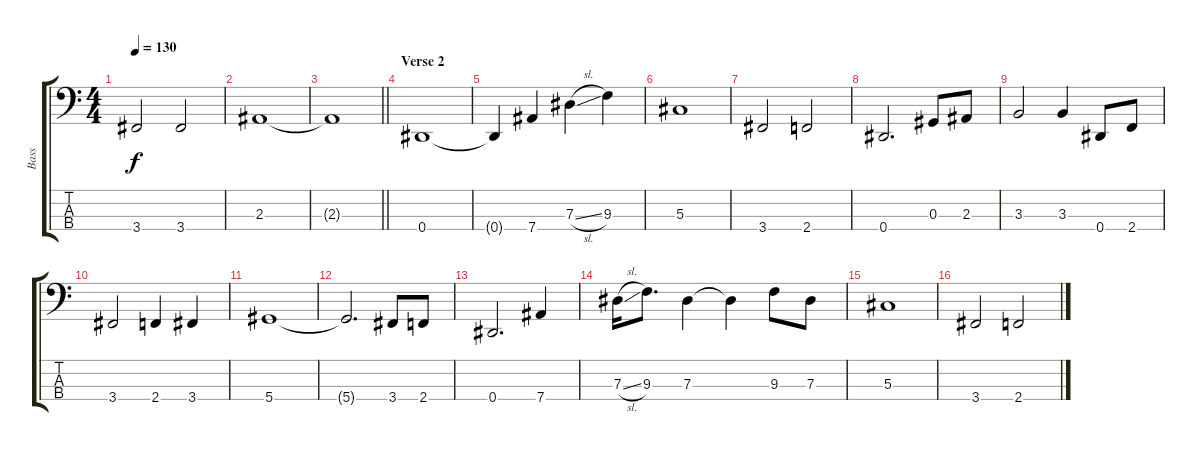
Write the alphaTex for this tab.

\track ("Bass" "Bass") {instrument electricbassfinger}
\staff {score tabs}
\tuning (Gb2 Db2 Ab1 Eb1) {hide}
\ts (4 4)
\tempo 130
\clef f4
\ks c
3.4.2{dy f} 3.4.2 |
2.3.1 |
\barLineRight lightlight
2.3{t}.1 |
\section ("" "Verse 2")
0.4.1 |
0.4{t}.4 7.4.4 7.3{sl}.4 9.3.4 |
5.3.1 |
3.4.2 2.4.2 |
0.4.2{d} 0.3.8 2.3.8 |
3.3.2 3.3.4 0.4.8 2.4.8 |
3.4.2 2.4.4 3.4.4 |
5.4.1 |
5.4{t}.2{d} 3.4.8 2.4.8 |
0.4.2{d} 7.4.4 |
7.3{sl}.16 9.3.8{d} 7.3.4 7.3{t}.4 9.3.8 7.3.8 |
5.3.1 |
3.4.2 2.4.2
